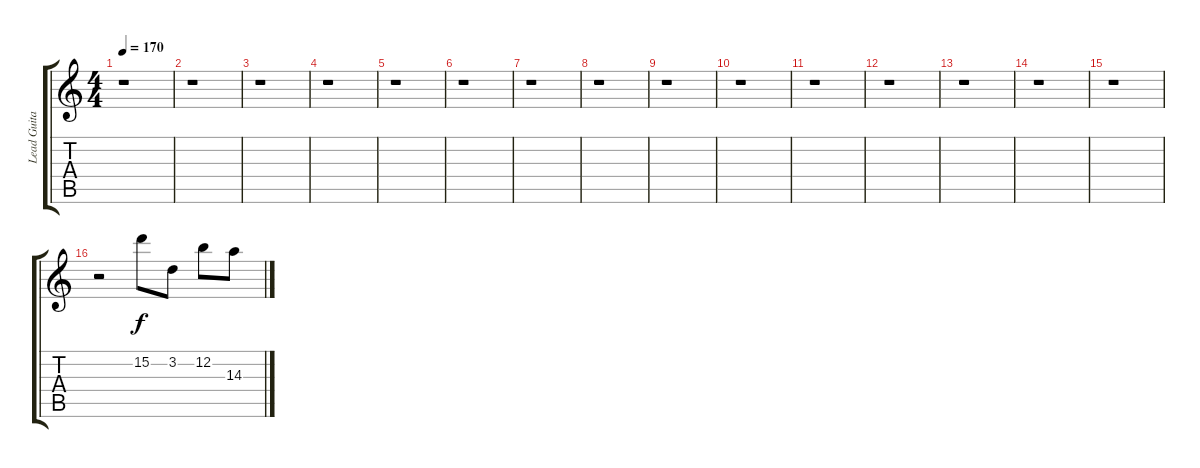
\track ("Lead Guitar II" "Lead Guita") {instrument overdrivenguitar}
\staff {score tabs}
\tuning (E4 B3 G3 D3 A2 E2) {hide}
\ts (4 4)
\tempo 170
\clef g2
\ks c
r.1{dy ff} |
r.1 |
r.1 |
r.1 |
r.1 |
r.1 |
r.1 |
r.1 |
r.1 |
r.1 |
r.1 |
r.1 |
r.1 |
r.1 |
r.1 |
r.2 15.2.8{dy f} 3.2.8 12.2.8 14.3.8
